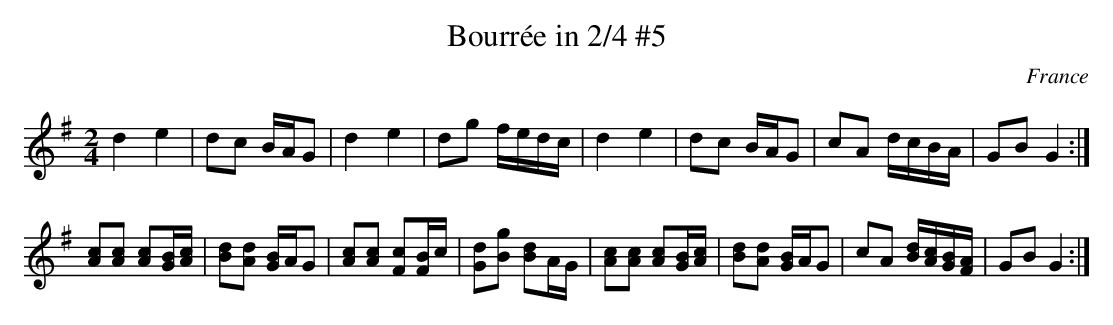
X:1
T:Bourrée in 2/4 #5
L:1/8
M:2/4
O:France
K:G major
d2 e2| dc B/A/G | d2 e2 | dg f/e/d/c/ | \
d2 e2| dc B/A/G | cA d/c/B/A/ | GB G2 :|
[Ac][Ac] [Ac][G/B/][A/c/] | \
[Bd][Ad] [G/B/]A/G |\
[Ac][Ac] [Fc][F/B/]c/ | \
[Gd][Bg] [Bd]A/G/ | \
[Ac][Ac] [Ac][G/B/][A/c/] | \
[Bd][Ad] [G/B]A/G | \
cA [B/d/][A/c/][G/B/][F/A/] | \
GB G2:|
